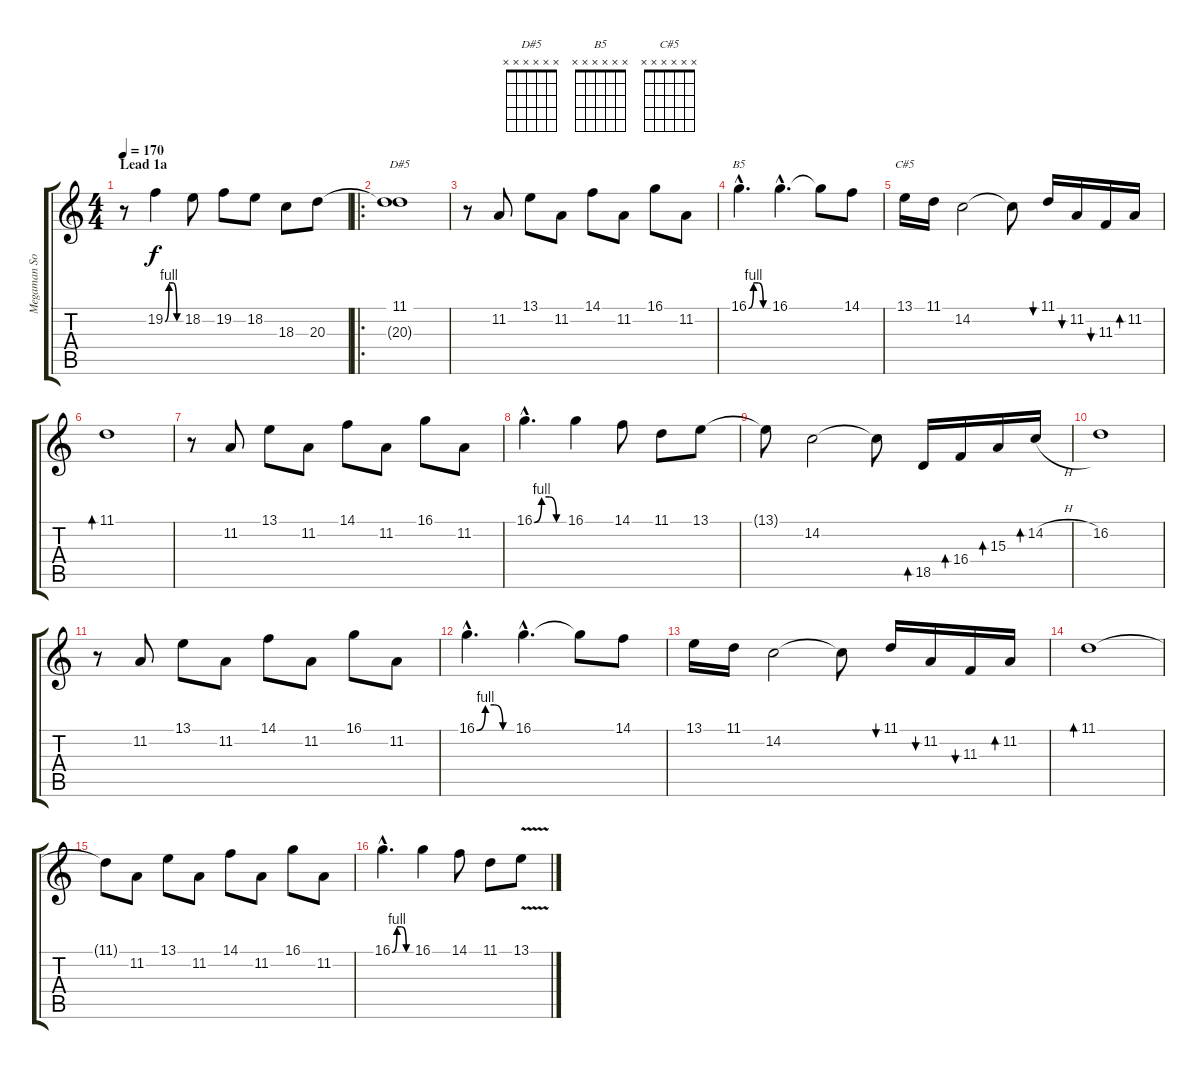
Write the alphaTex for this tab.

\track ("Megaman Solo" "Megaman So") {instrument lead1square}
\staff {score tabs}
\tuning (Eb4 Bb3 Gb3 Db3 Ab2 Eb2) {hide}
\chord ("D#5" x x x x x x)
\chord ("B5" x x x x x x)
\chord ("C#5" x x x x x x)
\ts (4 4)
\section ("" "Lead 1a")
\tempo 170
\clef g2
\ks c
r.8{dy f instrument lead1square} 19.2{be (custom 0 0 15 4 30 4 45 0 60 0)}.4 18.2.8 19.2.8 18.2.8 18.3.8 20.3.8 |
\ro
(11.1 20.3{t}).1{ch "D#5"} |
r.8 11.2.8 13.1.8 11.2.8 14.1.8 11.2.8 16.1.8 11.2.8 |
16.1{be (custom 0 0 15 4 30 4 45 0 60 0) hac}.4{d ch "B5"} 16.1{hac}.4{d} 16.1{t}.8 14.1.8 |
13.1.16{ch "C#5"} 11.1.16 14.2.2 14.2{t}.8 11.1.16{bu 60} 11.2.16{bu 60} 11.3.16{bu 60} 11.2.16{bd 60} |
11.1.1{bd 60} |
r.8 11.2.8 13.1.8 11.2.8 14.1.8 11.2.8 16.1.8 11.2.8 |
16.1{be (custom 0 0 15 4 30 4 45 0 60 0) hac}.4{d} 16.1.4 14.1.8 11.1.8 13.1.8 |
13.1{t}.8 14.2.2 14.2{t}.8 18.5.16{bd 60} 16.4.16{bd 60} 15.3.16{bd 60} 14.2{h}.16{bd 60} |
16.2.1 |
r.8 11.2.8 13.1.8 11.2.8 14.1.8 11.2.8 16.1.8 11.2.8 |
16.1{be (custom 0 0 15 4 30 4 45 0 60 0) hac}.4{d} 16.1{hac}.4{d} 16.1{t}.8 14.1.8 |
13.1.16 11.1.16 14.2.2 14.2{t}.8 11.1.16{bu 60} 11.2.16{bu 60} 11.3.16{bu 60} 11.2.16{bd 60} |
11.1.1{bd 60} |
11.1{t}.8 11.2.8 13.1.8 11.2.8 14.1.8 11.2.8 16.1.8 11.2.8 |
16.1{be (custom 0 0 15 4 30 4 45 0 60 0) hac}.4{d} 16.1.4 14.1.8 11.1.8 13.1{v}.8
